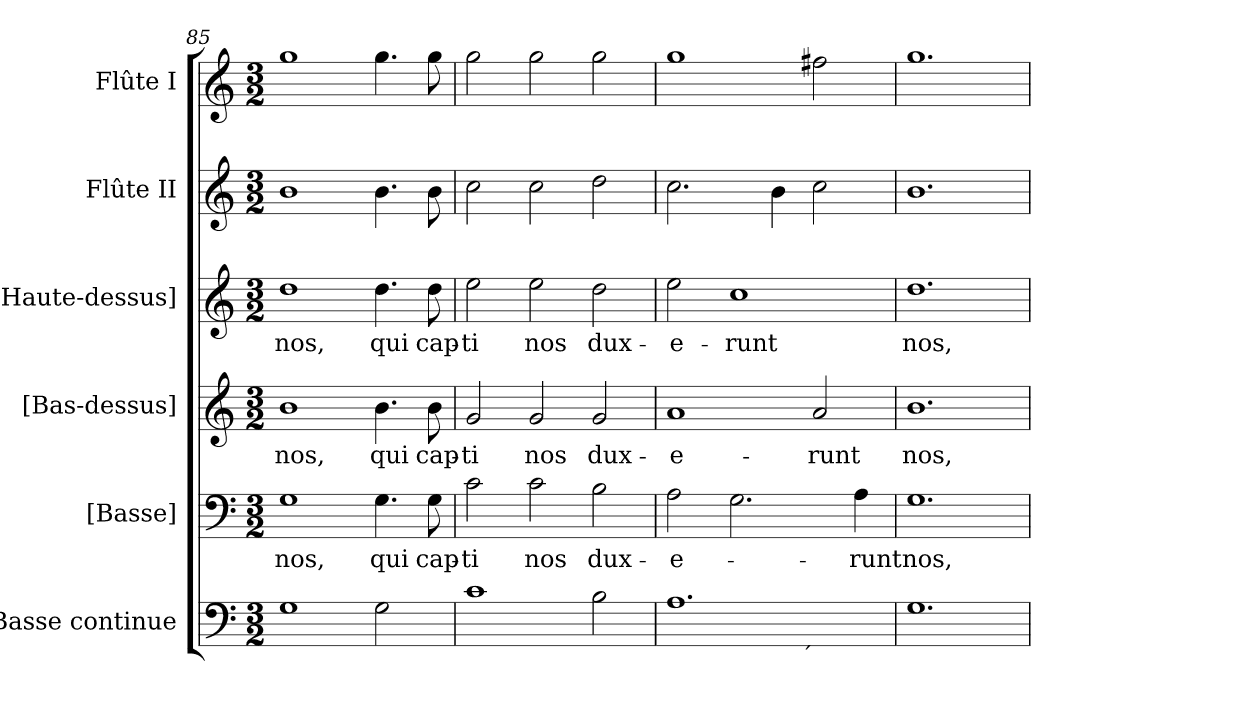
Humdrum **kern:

**kern	**kern	**text	**kern	**text	**kern	**text	**kern	**kern
*part6	*part5	*part5	*part4	*part4	*part3	*part3	*part2	*part1
*staff6	*staff5	*staff5	*staff4	*staff4	*staff3	*staff3	*staff2	*staff1
*I"Basse continue	*I"[Basse]	*	*I"[Bas-dessus]	*	*I"[Haute-dessus]	*	*I"Flûte II	*I"Flûte I
*I'B.c.	*I'B.	*	*	*	*	*	*I'Fl. II	*I'Fl. I
*clefF4	*clefF4	*	*clefG2	*	*clefG2	*	*clefG2	*clefG2
*k[]	*k[]	*	*k[]	*	*k[]	*	*k[]	*k[]
*a:	*a:	*	*a:	*	*a:	*	*a:	*a:
*M3/2	*M3/2	*	*M3/2	*	*M3/2	*	*M3/2	*M3/2
=85	=85	=85	=85	=85	=85	=85	=85	=85
!	!	!LO:LY:b:color=#000000	!	!	!	!	!	!
!	!	!	!	!LO:LY:b:color=#000000	!	!	!	!
!	!	!	!	!	!	!LO:LY:b:color=#000000	!	!
1Gi	1Gi	nos,	1bi	nos,	1ddi	nos,	1bi	1ggi
!	!	!LO:LY:b:color=#000000	!	!	!	!	!	!
!	!	!	!	!LO:LY:b:color=#000000	!	!	!	!
!	!	!	!	!	!	!LO:LY:b:color=#000000	!	!
2Gi\	4.Gi\	qui	4.bi\	qui	4.ddi\	qui	4.bi\	4.ggi\
!	!	!LO:LY:b:color=#000000	!	!	!	!	!	!
!	!	!	!	!LO:LY:b:color=#000000	!	!	!	!
!	!	!	!	!	!	!LO:LY:b:color=#000000	!	!
.	8Gi\	cap-	8bi\	cap-	8ddi\	cap-	8bi\	8ggi\
!!LO:LB:g=z
=86	=86	=86	=86	=86	=86	=86	=86	=86
!	!	!LO:LY:b:color=#000000	!	!	!	!	!	!
!	!	!	!	!LO:LY:b:color=#000000	!	!	!	!
!	!	!	!	!	!	!LO:LY:b:color=#000000	!	!
1ci	2ci\	-ti	2gi/	-ti	2eei\	-ti	2cci\	2ggi\
!	!	!LO:LY:b:color=#000000	!	!	!	!	!	!
!	!	!	!	!LO:LY:b:color=#000000	!	!	!	!
!	!	!	!	!	!	!LO:LY:b:color=#000000	!	!
.	2ci\	nos	2gi/	nos	2eei\	nos	2cci\	2ggi\
!	!	!LO:LY:b:color=#000000	!	!	!	!	!	!
!	!	!	!	!LO:LY:b:color=#000000	!	!	!	!
!	!	!	!	!	!	!LO:LY:b:color=#000000	!	!
2Bi\	2Bi\	dux-	2gi/	dux-	2ddi\	dux-	2ddi\	2ggi\
=87	=87	=87	=87	=87	=87	=87	=87	=87
!	!	!LO:LY:b:color=#000000	!	!	!	!	!	!
!	!	!	!	!LO:LY:b:color=#000000	!	!	!	!
!LO:TX:b:rj:t=7	!	!	!	!	!	!	!	!
!	!	!	!	!	!	!LO:LY:b:color=#000000	!	!
*^	*	*	*	*	*	*	*	*
1.Ai	1ryy	2Ai\	-e-	1ai	-e-	2eei\	-e-	2.cci\	1ggi
!	!	!	!	!	!	!	!LO:LY:b:color=#000000	!	!
.	.	2.Gi\	.	.	.	1cci	-runt	.	.
.	.	.	.	.	.	.	.	4bi\	.
!	!LO:TX:b:rj:t=´	!	!	!	!	!	!	!	!
!	!	!	!	!	!LO:LY:b:color=#000000	!	!	!	!
.	2ryy	.	.	2ai/	-runt	.	.	2cci\	2ff#Xi\
!	!	!	!LO:LY:b:color=#000000	!	!	!	!	!	!
.	.	4Ai\	-runt	.	.	.	.	.	.
*v	*v	*	*	*	*	*	*	*	*
=88	=88	=88	=88	=88	=88	=88	=88	=88
*^	*	*	*	*	*	*	*	*
!	!	!	!LO:LY:b:color=#000000	!	!	!	!	!	!
*v	*v	*	*	*	*	*	*	*	*
*^	*	*	*	*	*	*	*	*
!	!	!	!	!	!LO:LY:b:color=#000000	!	!	!	!
*v	*v	*	*	*	*	*	*	*	*
*^	*	*	*	*	*	*	*	*
!	!	!	!	!	!	!	!LO:LY:b:color=#000000	!	!
*v	*v	*	*	*	*	*	*	*	*
1.Gi	1.Gi	nos,	1.bi	nos,	1.ddi	nos,	1.bi	1.ggi
=	=	=	=	=	=	=	=	=
*-	*-	*-	*-	*-	*-	*-	*-	*-
